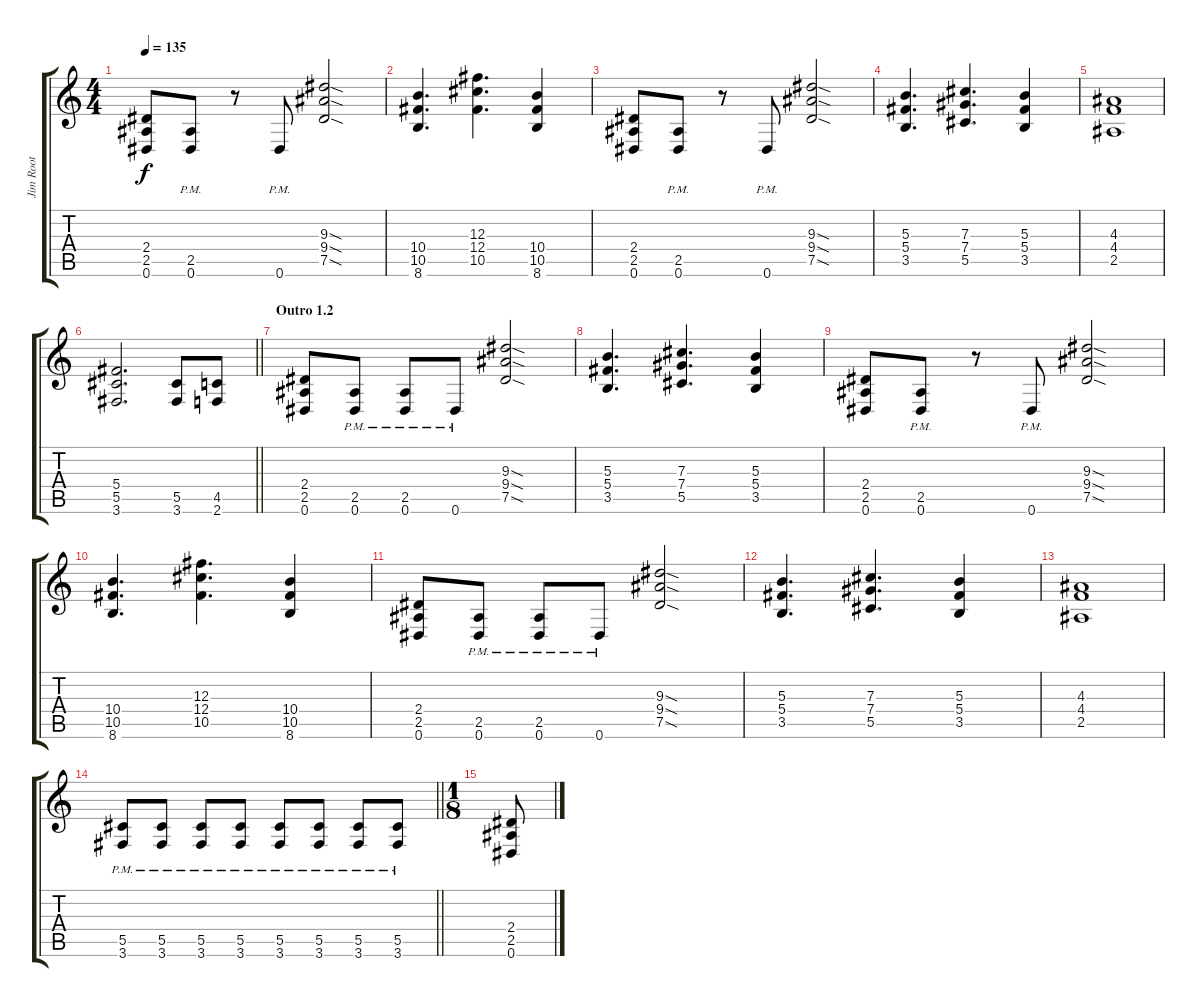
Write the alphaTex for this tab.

\track ("Jim Root" "Jim Root") {instrument distortionguitar}
\staff {score tabs}
\tuning (Eb4 Bb3 Gb3 Db3 Ab2 Eb2) {hide}
\ts (4 4)
\tempo 135
\clef g2
\ks c
(2.4 2.5 0.6).8{dy f} (2.5{pm} 0.6{pm}).8 r.8 0.6{pm}.8 (9.3{sod} 9.4{sod} 7.5{sod}).2 |
(10.4 10.5 8.6).4{d} (12.3 12.4 10.5).4{d} (10.4 10.5 8.6).4 |
(2.4 2.5 0.6).8 (2.5{pm} 0.6{pm}).8 r.8 0.6{pm}.8 (9.3{sod} 9.4{sod} 7.5{sod}).2 |
(5.3 5.4 3.5).4{d} (7.3 7.4 5.5).4{d} (5.3 5.4 3.5).4 |
(4.3 4.4 2.5).1 |
\barLineRight lightlight
(5.4 5.5 3.6).2{d} (5.5 3.6).8 (4.5 2.6).8 |
\section ("" "Outro 1.2")
(2.4 2.5 0.6).8 (2.5{pm} 0.6{pm}).8 (2.5{pm} 0.6{pm}).8 0.6{pm}.8 (9.3{sod} 9.4{sod} 7.5{sod}).2 |
(5.3 5.4 3.5).4{d} (7.3 7.4 5.5).4{d} (5.3 5.4 3.5).4 |
(2.4 2.5 0.6).8 (2.5{pm} 0.6{pm}).8 r.8 0.6{pm}.8 (9.3{sod} 9.4{sod} 7.5{sod}).2 |
(10.4 10.5 8.6).4{d} (12.3 12.4 10.5).4{d} (10.4 10.5 8.6).4 |
(2.4 2.5 0.6).8 (2.5{pm} 0.6{pm}).8 (2.5{pm} 0.6{pm}).8 0.6{pm}.8 (9.3{sod} 9.4{sod} 7.5{sod}).2 |
(5.3 5.4 3.5).4{d} (7.3 7.4 5.5).4{d} (5.3 5.4 3.5).4 |
(4.3 4.4 2.5).1 |
\barLineRight lightlight
(5.5{pm} 3.6{pm}).8 (5.5{pm} 3.6{pm}).8 (5.5{pm} 3.6{pm}).8 (5.5{pm} 3.6{pm}).8 (5.5{pm} 3.6{pm}).8 (5.5{pm} 3.6{pm}).8 (5.5{pm} 3.6{pm}).8 (5.5{pm} 3.6{pm}).8 |
\ts (1 8)
(2.4 2.5 0.6).8
